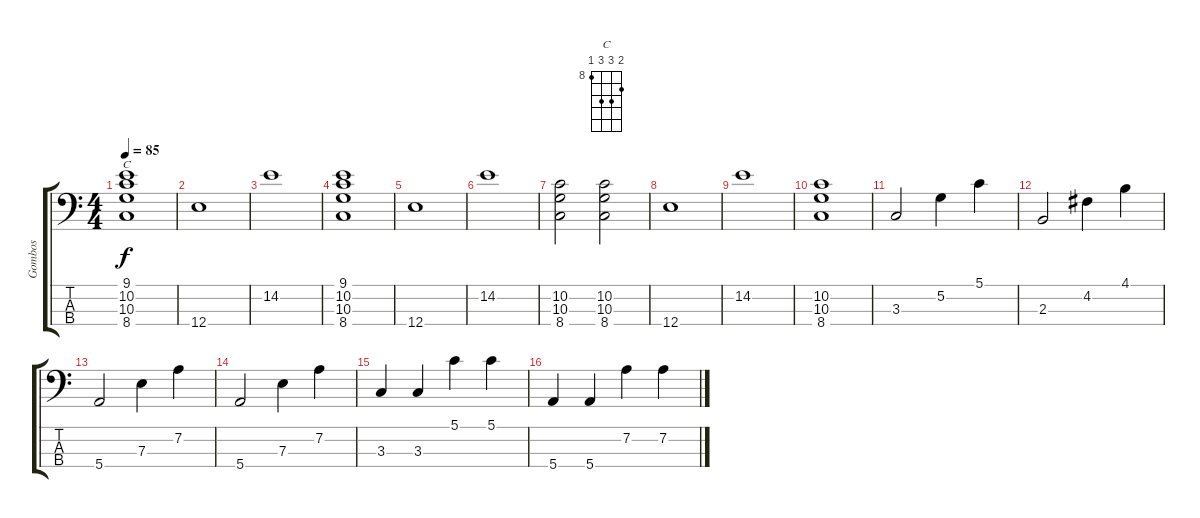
\track ("Gombos" "Gombos") {instrument electricbassfinger}
\staff {score tabs}
\tuning (G2 D2 A1 E1) {hide}
\chord ("C" 9 10 10 8) {firstfret 8}
\ts (4 4)
\tempo 85
\clef f4
\ks c
(9.1 10.2 10.3 8.4).1{ch "C" dy f} |
12.4.1 |
14.2.1 |
(9.1 10.2 10.3 8.4).1 |
12.4.1 |
14.2.1 |
(10.2 10.3 8.4).2 (10.2 10.3 8.4).2 |
12.4.1 |
14.2.1 |
(10.2 10.3 8.4).1 |
3.3.2 5.2.4 5.1.4 |
2.3.2 4.2.4 4.1.4 |
5.4.2 7.3.4 7.2.4 |
5.4.2 7.3.4 7.2.4 |
3.3.4 3.3.4 5.1.4 5.1.4 |
5.4.4 5.4.4 7.2.4 7.2.4
